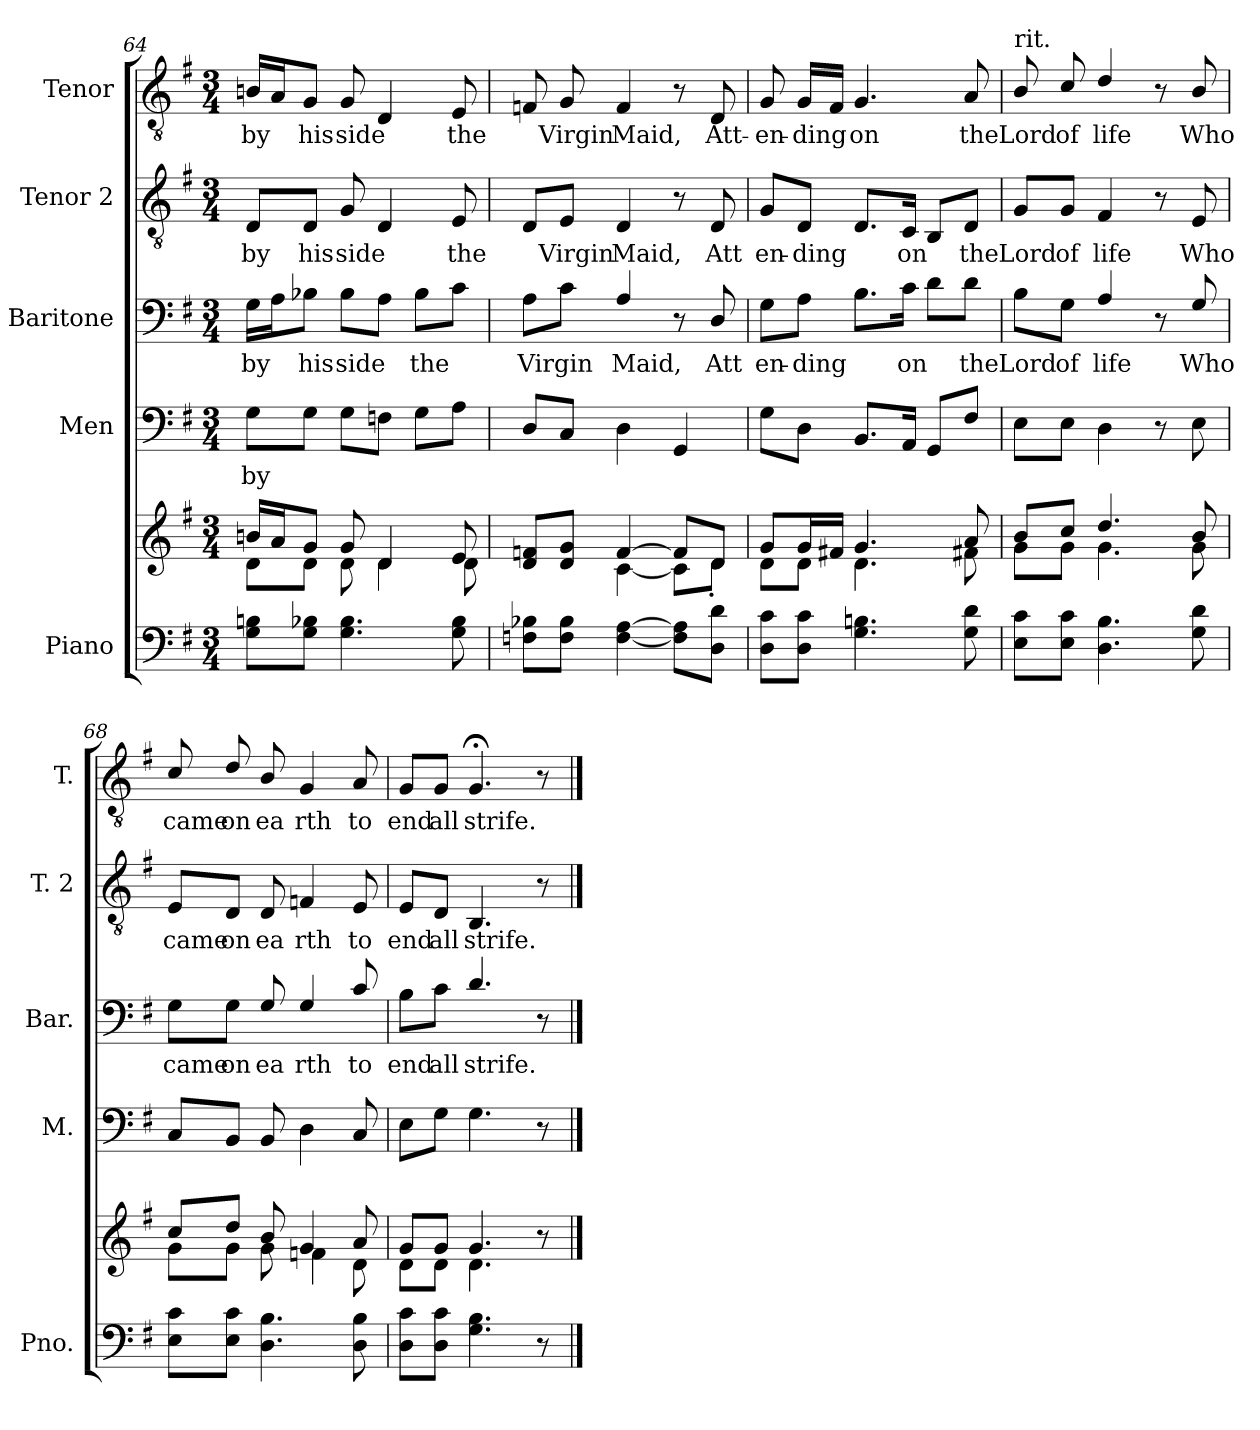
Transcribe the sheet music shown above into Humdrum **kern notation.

**kern	**kern	**kern	**text	**kern	**text	**kern	**text	**kern	**text
*part5	*part5	*part4	*part4	*part3	*part3	*part2	*part2	*part1	*part1
*staff6	*staff5	*staff4	*staff4	*staff3	*staff3	*staff2	*staff2	*staff1	*staff1
*I"Piano	*	*I"Men	*	*I"Baritone	*	*I"Tenor 2	*	*I"Tenor	*
*I'Pno.	*	*I'M.	*	*I'Bar.	*	*I'T. 2	*	*I'T.	*
*clefF4	*clefG2	*clefF4	*	*clefF4	*	*clefGv2	*	*clefGv2	*
*k[f#]	*k[f#]	*k[f#]	*	*k[f#]	*	*k[f#]	*	*k[f#]	*
*G:	*G:	*G:	*	*G:	*	*G:	*	*G:	*
*M3/4	*M3/4	*M3/4	*	*M3/4	*	*M3/4	*	*M3/4	*
=64	=64	=64	=64	=64	=64	=64	=64	=64	=64
*	*^	*	*	*	*	*	*	*	*
!	!	!	!	!LO:LY:b	!	!LO:LY:b	!	!LO:LY:b	!	!LO:LY:b
8G\ 8Bn\L	16bn/LL	8d\L	8G\L	by	16G\LL	by	8D/L	by	16Bn/LL	by
.	16a/J	.	.	.	16A\J	.	.	.	16A/J	.
!	!	!	!	!	!	!LO:LY:b	!	!LO:LY:b	!	!LO:LY:b
8G\ 8B-X\J	8g/J	8d\J	8G\J	.	8B-X\J	his	8D/J	his	8G/J	his
!	!	!	!	!	!	!LO:LY:b	!	!LO:LY:b	!	!LO:LY:b
4.G\ 4.B-\	8g/	8d\	8G\L	.	8B-\L	side	8G/	side	8G/	side
.	4d/	4d\	8Fn\J	.	8A\J	.	4D/	.	4D/	.
!	!	!	!	!	!	!LO:LY:b	!	!	!	!
.	.	.	8G\L	.	8B-\L	the	.	.	.	.
!	!	!	!	!	!	!	!	!LO:LY:b	!	!LO:LY:b
8G\ 8B-\	8e/	8d\	8A\J	.	8c\J	.	8E/	the	8E/	the
=65	=65	=65	=65	=65	=65	=65	=65	=65	=65	=65
!	!	!	!	!	!	!LO:LY:b	!	!	!	!
8Fn\ 8B-X\L	8d/ 8fn/L	4ryy	8D/L	.	8A\L	Virgin	8D/L	.	8Fn/	.
!	!	!	!	!	!	!	!	!LO:LY:b	!	!LO:LY:b
8F\ 8B-\J	8d/ 8g/J	.	8C/J	.	8c\J	.	8E/J	Virgin	8G/	Virgin
!	!	!	!	!	!	!LO:LY:b	!	!LO:LY:b	!	!LO:LY:b
[4F\ [4A\	[4f/	[4c\	4D\	.	4A/	Maid,	4D/	Maid,	4F/	Maid,
8F\] 8A\]L	8f/L]	8c\L]	4GG/	.	8r	.	8r	.	8r	.
!	!	!	!	!	!	!LO:LY:b	!	!LO:LY:b	!	!LO:LY:b
8D\ 8d\J	8d/J	8d'\J	.	.	8D/	Att	8D/	Att	8D/	Att-
!!LO:LB:g=z
=66	=66	=66	=66	=66	=66	=66	=66	=66	=66	=66
!	!	!	!	!	!	!LO:LY:b	!	!LO:LY:b	!	!LO:LY:b
8D\ 8c\L	8g/L	8d\L	8G\L	.	8G\L	-en-	8G/L	-en-	8G/	-en-
!	!	!	!	!	!	!LO:LY:b	!	!LO:LY:b	!	!LO:LY:b
8D\ 8c\J	16g/L	8d\J	8D\J	.	8A\J	-ding	8D/J	-ding	16G/LL	-ding
.	16f#X/JJ	.	.	.	.	.	.	.	16F#/JJ	.
!	!	!	!	!	!	!	!	!	!	!LO:LY:b
4.G\ 4.Bn\	4.g/	4.d\	8.BB/L	.	8.B\L	.	8.D/L	.	4.G/	on
!	!	!	!	!	!	!LO:LY:b	!	!LO:LY:b	!	!
.	.	.	16AA/Jk	.	16c\Jk	on	16C/Jk	on	.	.
.	.	.	8GG/L	.	8d\L	.	8BB/L	.	.	.
!	!	!	!	!	!	!LO:LY:b	!	!LO:LY:b	!	!LO:LY:b
8G\ 8d\	8a/	8f#X\	8F#/J	.	8d\J	the	8D/J	the	8A/	the
=67	=67	=67	=67	=67	=67	=67	=67	=67	=67	=67
!	!	!	!	!	!	!	!	!	!LO:TX:a:t=rit.	!
!	!	!	!	!	!	!LO:LY:b	!	!LO:LY:b	!	!LO:LY:b
8E\ 8c\L	8b/L	8g\L	8E\L	.	8B\L	Lord	8G/L	Lord	8B/	Lord
!	!	!	!	!	!	!LO:LY:b	!	!LO:LY:b	!	!LO:LY:b
8E\ 8c\J	8cc/J	8g\J	8E\J	.	8G\J	of	8G/J	of	8c/	of
!	!	!	!	!	!	!LO:LY:b	!	!LO:LY:b	!	!LO:LY:b
4.D\ 4.B\	4.dd/	4.g\	4D\	.	4A/	life	4F#/	life	4d/	life
.	.	.	8r	.	8r	.	8r	.	8r	.
!	!	!	!	!	!	!LO:LY:b	!	!LO:LY:b	!	!LO:LY:b
8G\ 8d\	8b/	8g\	8E\	.	8G/	Who	8E/	Who	8B/	Who
=68	=68	=68	=68	=68	=68	=68	=68	=68	=68	=68
!	!	!	!	!	!	!LO:LY:b	!	!LO:LY:b	!	!LO:LY:b
8E\ 8c\L	8cc/L	8g\L	8C/L	.	8G\L	came	8E/L	came	8c/	came
!	!	!	!	!	!	!LO:LY:b	!	!LO:LY:b	!	!LO:LY:b
8E\ 8c\J	8dd/J	8g\J	8BB/J	.	8G\J	on	8D/J	on	8d/	on
!	!	!	!	!	!	!LO:LY:b	!	!LO:LY:b	!	!LO:LY:b
4.D\ 4.B\	8b/	8g\	8BB/	.	8G/	ea	8D/	ea	8B/	ea
!	!	!	!	!	!	!LO:LY:b	!	!LO:LY:b	!	!LO:LY:b
.	4g/	4fn\	4D\	.	4G/	rth	4Fn/	rth	4G/	rth
!	!	!	!	!	!	!LO:LY:b	!	!LO:LY:b	!	!LO:LY:b
8D\ 8B\	8a/	8d\	8C/	.	8c/	to	8E/	to	8A/	to
=69	=69	=69	=69	=69	=69	=69	=69	=69	=69	=69
!	!	!	!	!	!	!LO:LY:b	!	!LO:LY:b	!	!LO:LY:b
8D\ 8c\L	8g/L	8d\L	8E\L	.	8B\L	end	8E/L	end	8G/L	end
!	!	!	!	!	!	!LO:LY:b	!	!LO:LY:b	!	!LO:LY:b
8D\ 8c\J	8g/J	8d\J	8G\J	.	8c\J	all	8D/J	all	8G/J	all
!	!	!	!	!	!	!LO:LY:b	!	!LO:LY:b	!	!LO:LY:b
4.G\ 4.B\	4.g/	4.d\	4.G\	.	4.d/	strife.	4.BB/	strife.	4.G;</	strife.
8r	8r	8ryy	8r	.	8r	.	8r	.	8r	.
*	*v	*v	*	*	*	*	*	*	*	*
==	==	==	==	==	==	==	==	==	==
*-	*-	*-	*-	*-	*-	*-	*-	*-	*-
